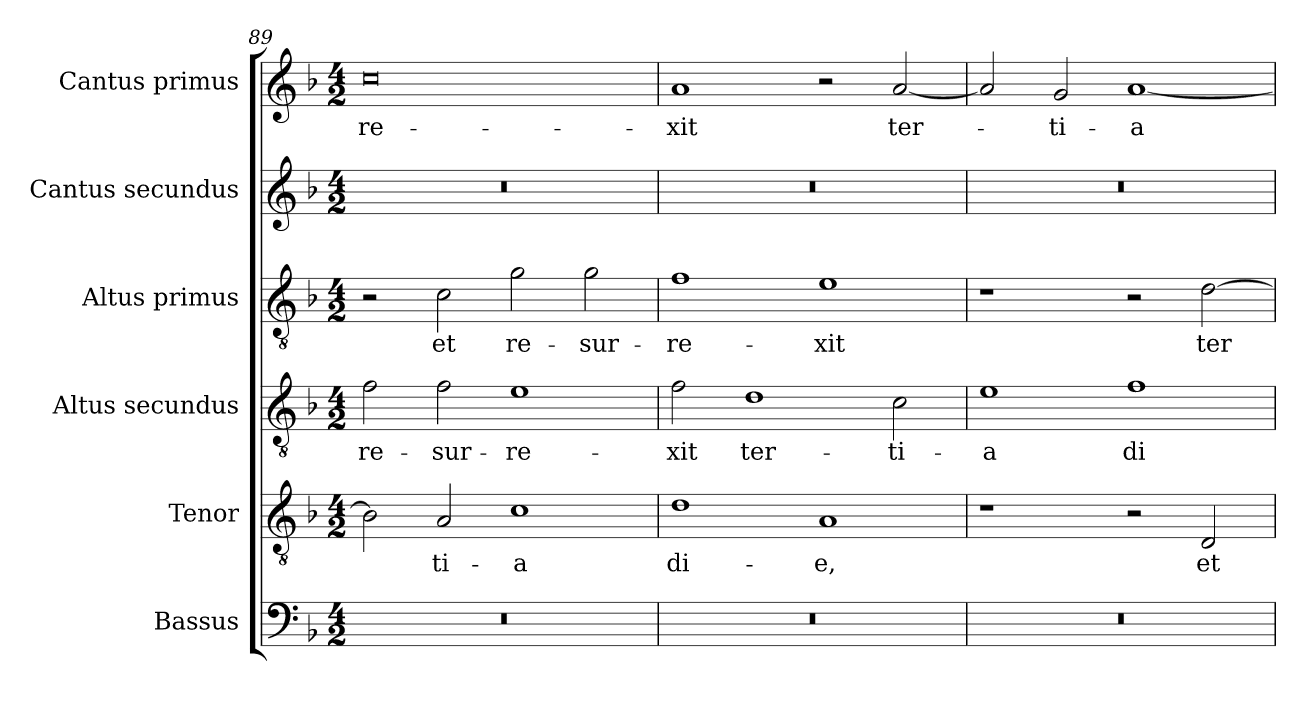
**kern	**kern	**text	**kern	**text	**kern	**text	**kern	**kern	**text
*part6	*part5	*part5	*part4	*part4	*part3	*part3	*part2	*part1	*part1
*staff6	*staff5	*staff5	*staff4	*staff4	*staff3	*staff3	*staff2	*staff1	*staff1
*I"Bassus	*I"Tenor	*	*I"Altus secundus	*	*I"Altus primus	*	*I"Cantus secundus	*I"Cantus primus	*
*I'B.	*I'T.	*	*	*	*I'A. I	*	*	*I'C. I	*
!!LO:PB:g=z
*clefF4	*clefGv2	*	*clefGv2	*	*clefGv2	*	*clefG2	*clefG2	*
*	*ITrd7c12	*	*ITrd7c12	*	*ITrd7c12	*	*	*	*
*k[b-]	*k[b-]	*	*k[b-]	*	*k[b-]	*	*k[b-]	*k[b-]	*
*d:	*d:	*	*d:	*	*d:	*	*d:	*d:	*
*M4/2	*M4/2	*	*M4/2	*	*M4/2	*	*M4/2	*M4/2	*
=89	=89	=89	=89	=89	=89	=89	=89	=89	=89
!LO:N:vis=1	!	!	!	!	!	!	!	!	!
!	!	!	!	!LO:LY:b:color=#000000	!	!	!LO:N:vis=1	!	!
!	!	!	!	!	!	!	!	!	!LO:LY:b:color=#000000
0r	2BB-i\]	.	2Fi\	re-	2r	.	0r	0cci	-re-
!	!	!LO:LY:b:color=#000000	!	!	!	!	!	!	!
!	!	!	!	!LO:LY:b:color=#000000	!	!	!	!	!
!	!	!	!	!	!	!LO:LY:b:color=#000000	!	!	!
.	2AAi/	-ti-	2Fi\	-sur-	2Ci\	et	.	.	.
!	!	!LO:LY:b:color=#000000	!	!	!	!	!	!	!
!	!	!	!	!LO:LY:b:color=#000000	!	!	!	!	!
!	!	!	!	!	!	!LO:LY:b:color=#000000	!	!	!
.	1Ci	-a	1Ei	-re-	2Gi\	re-	.	.	.
!	!	!	!	!	!	!LO:LY:b:color=#000000	!	!	!
.	.	.	.	.	2Gi\	-sur-	.	.	.
=90	=90	=90	=90	=90	=90	=90	=90	=90	=90
!LO:N:vis=1	!	!	!	!	!	!	!	!	!
!	!	!LO:LY:b:color=#000000	!	!	!	!	!	!	!
!	!	!	!	!LO:LY:b:color=#000000	!	!	!	!	!
!	!	!	!	!	!	!LO:LY:b:color=#000000	!LO:N:vis=1	!	!
!	!	!	!	!	!	!	!	!	!LO:LY:b:color=#000000
0r	1Di	di-	2Fi\	-xit	1Fi	-re-	0r	1ai	-xit
!	!	!	!	!LO:LY:b:color=#000000	!	!	!	!	!
.	.	.	1Di	ter-	.	.	.	.	.
!	!	!LO:LY:b:color=#000000	!	!	!	!	!	!	!
!	!	!	!	!	!	!LO:LY:b:color=#000000	!	!	!
.	1AAi	-e,	.	.	1Ei	-xit	.	2r	.
!	!	!	!	!LO:LY:b:color=#000000	!	!	!	!	!
!	!	!	!	!	!	!	!	!	!LO:LY:b:color=#000000
.	.	.	2Ci\	-ti-	.	.	.	[2ai/	ter-
=91	=91	=91	=91	=91	=91	=91	=91	=91	=91
!LO:N:vis=1	!	!	!	!	!	!	!	!	!
!	!	!	!	!LO:LY:b:color=#000000	!	!	!LO:N:vis=1	!	!
0r	1r	.	1Ei	-a	1r	.	0r	2ai/]	.
!	!	!	!	!	!	!	!	!	!LO:LY:b:color=#000000
.	.	.	.	.	.	.	.	2gi/	-ti-
!	!	!	!	!LO:LY:b:color=#000000	!	!	!	!	!
!	!	!	!	!	!	!	!	!	!LO:LY:b:color=#000000
.	2r	.	1Fi	di-	2r	.	.	[1ai	-a
!	!	!LO:LY:b:color=#000000	!	!	!	!	!	!	!
!	!	!	!	!	!	!LO:LY:b:color=#000000	!	!	!
.	2DDi/	et	.	.	[2Di\	ter-	.	.	.
=	=	=	=	=	=	=	=	=	=
*-	*-	*-	*-	*-	*-	*-	*-	*-	*-
